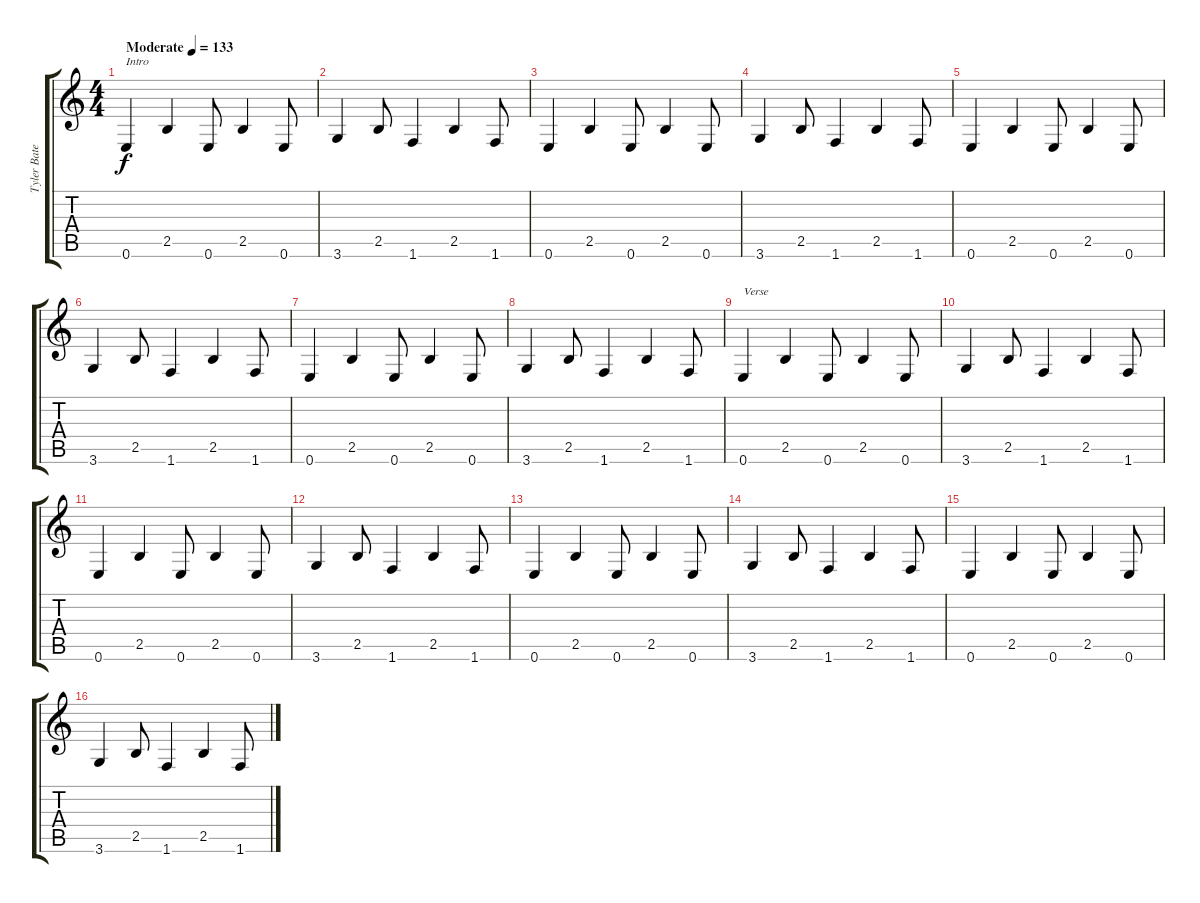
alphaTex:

\track ("Tyler Bates" "Tyler Bate") {instrument distortionguitar}
\staff {score tabs}
\tuning (E4 B3 G3 D3 A2 E2) {hide}
\ts (4 4)
\tempo (133 "Moderate")
\clef g2
\ks c
0.6.4{txt "Intro" dy f instrument distortionguitar} 2.5.4 0.6.8 2.5.4 0.6.8 |
3.6.4 2.5.8 1.6.4 2.5.4 1.6.8 |
0.6.4 2.5.4 0.6.8 2.5.4 0.6.8 |
3.6.4 2.5.8 1.6.4 2.5.4 1.6.8 |
0.6.4 2.5.4 0.6.8 2.5.4 0.6.8 |
3.6.4 2.5.8 1.6.4 2.5.4 1.6.8 |
0.6.4 2.5.4 0.6.8 2.5.4 0.6.8 |
3.6.4 2.5.8 1.6.4 2.5.4 1.6.8 |
0.6.4{txt "Verse"} 2.5.4 0.6.8 2.5.4 0.6.8 |
3.6.4 2.5.8 1.6.4 2.5.4 1.6.8 |
0.6.4 2.5.4 0.6.8 2.5.4 0.6.8 |
3.6.4 2.5.8 1.6.4 2.5.4 1.6.8 |
0.6.4 2.5.4 0.6.8 2.5.4 0.6.8 |
3.6.4 2.5.8 1.6.4 2.5.4 1.6.8 |
0.6.4 2.5.4 0.6.8 2.5.4 0.6.8 |
3.6.4 2.5.8 1.6.4 2.5.4 1.6.8
